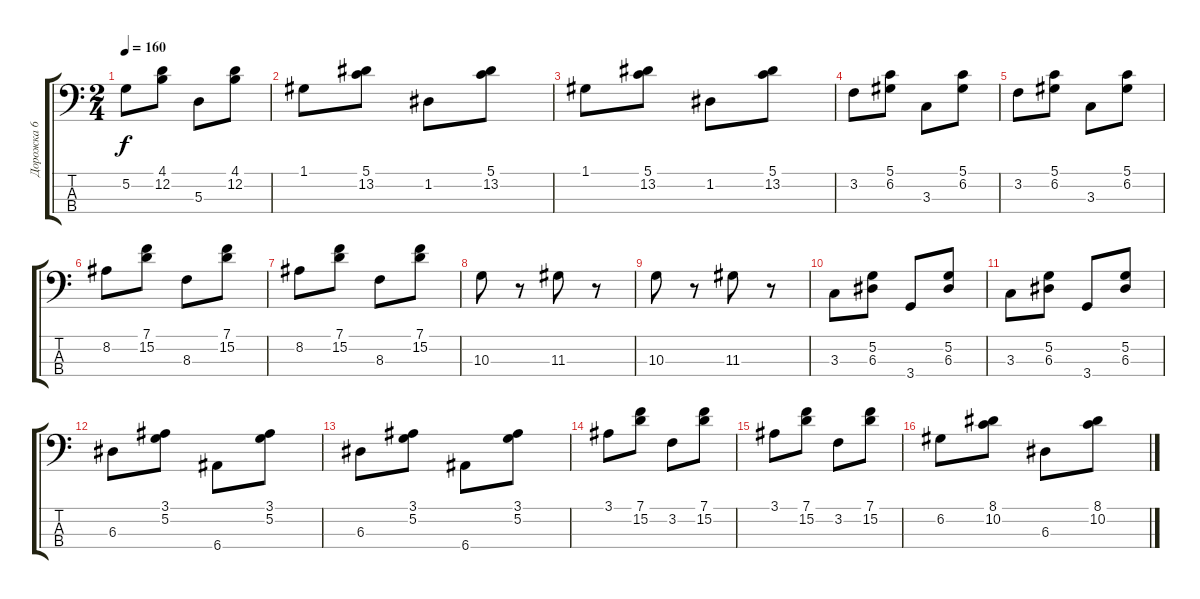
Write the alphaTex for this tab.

\track ("Дорожка 6" "Дорожка 6") {instrument electricguitarjazz}
\staff {score tabs}
\tuning (G2 D2 A1 E1) {hide}
\ts (2 4)
\tempo 160
\clef f4
\ks c
5.2.8{dy f} (4.1 12.2).8 5.3.8 (4.1 12.2).8 |
1.1.8 (5.1 13.2).8 1.2.8 (5.1 13.2).8 |
1.1.8 (5.1 13.2).8 1.2.8 (5.1 13.2).8 |
3.2.8 (5.1 6.2).8 3.3.8 (5.1 6.2).8 |
3.2.8 (5.1 6.2).8 3.3.8 (5.1 6.2).8 |
8.2.8 (7.1 15.2).8 8.3.8 (7.1 15.2).8 |
8.2.8 (7.1 15.2).8 8.3.8 (7.1 15.2).8 |
10.3.8 r.8 11.3.8 r.8 |
10.3.8 r.8 11.3.8 r.8 |
3.3.8 (5.2 6.3).8 3.4.8 (5.2 6.3).8 |
3.3.8 (5.2 6.3).8 3.4.8 (5.2 6.3).8 |
6.3.8 (3.1 5.2).8 6.4.8 (3.1 5.2).8 |
6.3.8 (3.1 5.2).8 6.4.8 (3.1 5.2).8 |
3.1.8 (7.1 15.2).8 3.2.8 (7.1 15.2).8 |
3.1.8 (7.1 15.2).8 3.2.8 (7.1 15.2).8 |
6.2.8 (8.1 10.2).8 6.3.8 (8.1 10.2).8
